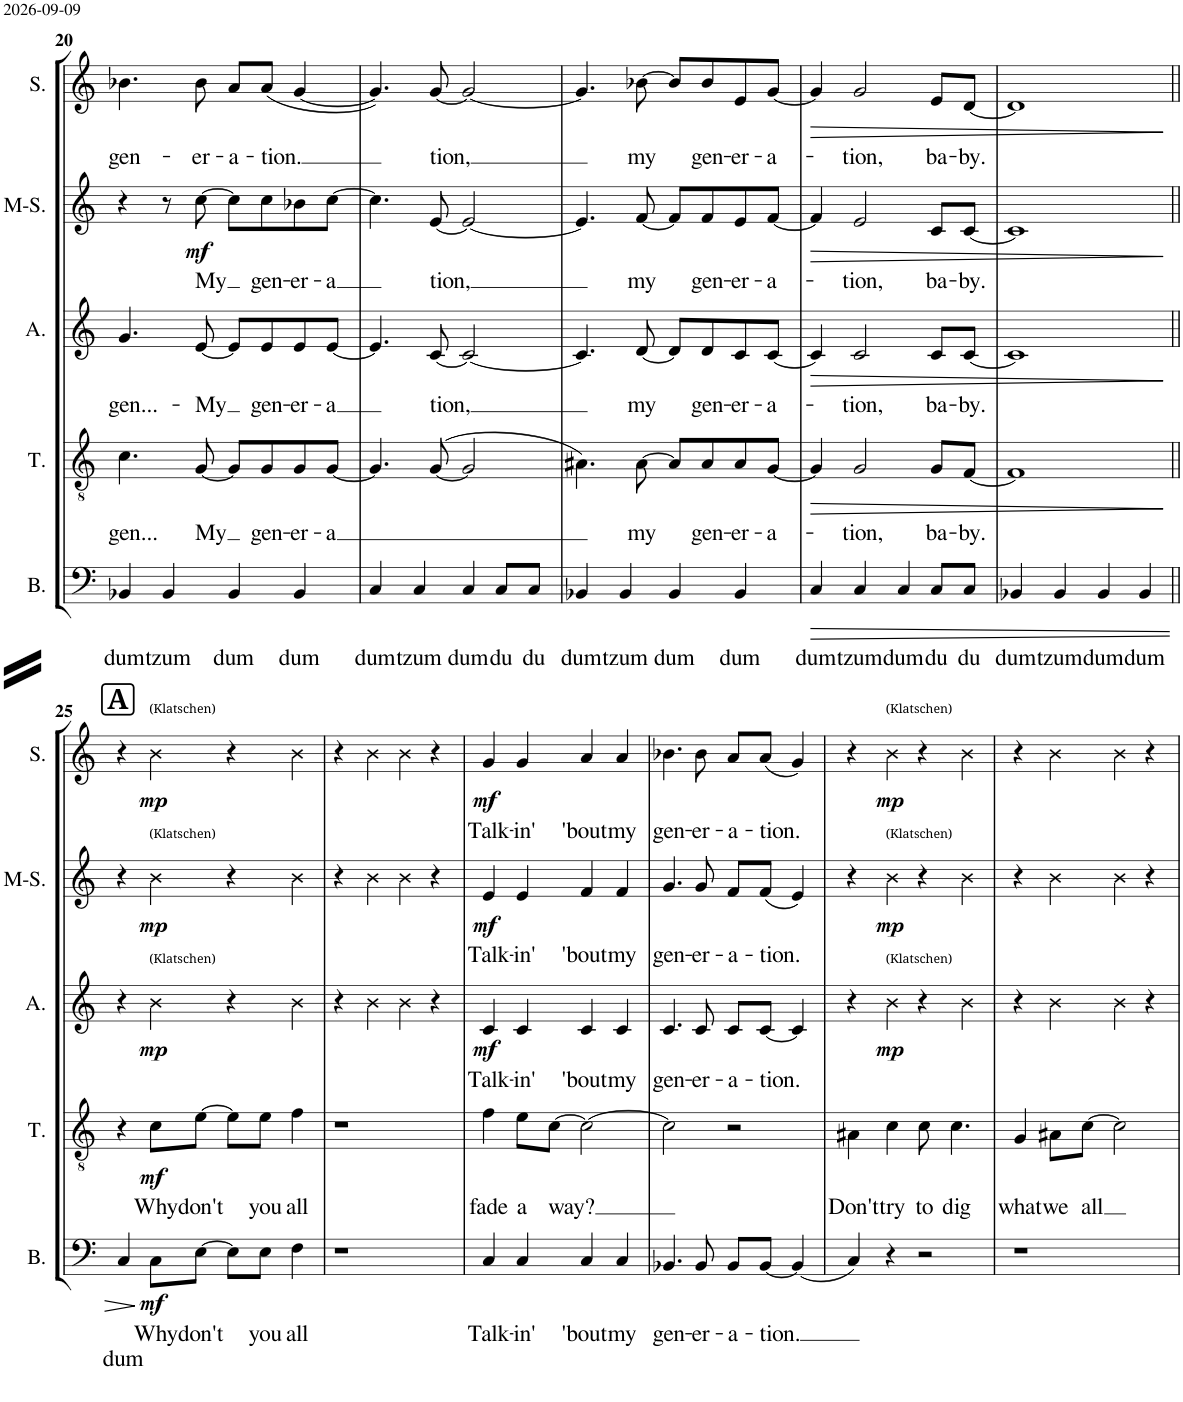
**kern	**text	**text	**dynam	**kern	**text	**dynam	**kern	**text	**dynam	**kern	**text	**dynam	**kern	**text	**dynam
*part5	*part5	*part5	*part5	*part4	*part4	*part4	*part3	*part3	*part3	*part2	*part2	*part2	*part1	*part1	*part1
*staff5	*staff5	*staff5	*staff5	*staff4	*staff4	*staff4	*staff3	*staff3	*staff3	*staff2	*staff2	*staff2	*staff1	*staff1	*staff1
*I"Bass	*	*	*	*I"Tenor	*	*	*I"Alto	*	*	*I"Mezzo-soprano	*	*	*I"Soprano	*	*
*I'B.	*	*	*	*I'T.	*	*	*I'A.	*	*	*I'M-S.	*	*	*I'S.	*	*
!!LO:PB:g=z
*clefF4	*	*	*	*clefGv2	*	*	*clefG2	*	*	*clefG2	*	*	*clefG2	*	*
*k[]	*	*	*	*k[]	*	*	*k[]	*	*	*k[]	*	*	*k[]	*	*
*M4/4	*	*	*	*M4/4	*	*	*M4/4	*	*	*M4/4	*	*	*M4/4	*	*
=20	=20	=20	=20	=20	=20	=20	=20	=20	=20	=20	=20	=20	=20	=20	=20
!	!	!LO:LY:b	!	!	!LO:LY:b	!	!	!LO:LY:b	!	!	!	!	!	!LO:LY:b	!
4BB-X/	.	dum	.	4.c\	gen...	.	4.g/	gen...-	.	4r	.	.	4.b-X\	gen-	.
!	!	!LO:LY:b	!	!	!	!	!	!	!	!	!	!	!	!	!
4BB-/	.	tzum	.	.	.	.	.	.	.	8r	.	.	.	.	.
!	!	!	!	!	!LO:LY:b	!	!	!LO:LY:b	!	!	!LO:LY:b	!LO:DY:b	!	!LO:LY:b	!
.	.	.	.	[8G/	My	.	[8e/	-My	.	[8cc\	My	mf	8b-\	-er-	.
!	!	!LO:LY:b	!	!	!	!	!	!	!	!	!	!	!	!LO:LY:b	!
4BB-/	.	dum	.	8G/L]	.	.	8e/L]	.	.	8cc\L]	.	.	8a/L	-a-	.
!	!	!	!	!	!LO:LY:b	!	!	!LO:LY:b	!	!	!LO:LY:b	!	!	!LO:LY:b	!
.	.	.	.	8G/	gen-	.	8e/	gen-	.	8cc\	gen-	.	(8a/J	-tion.	.
!	!	!LO:LY:b	!	!	!LO:LY:b	!	!	!LO:LY:b	!	!	!LO:LY:b	!	!	!	!
4BB-/	.	dum	.	8G/	-er-	.	8e/	-er-	.	8b-X\	-er-	.	[4g/	.	.
!	!	!	!	!	!LO:LY:b	!	!	!LO:LY:b	!	!	!LO:LY:b	!	!	!	!
.	.	.	.	[8G/J	-a	.	[8e/J	-a	.	[8cc\J	-a	.	.	.	.
=21	=21	=21	=21	=21	=21	=21	=21	=21	=21	=21	=21	=21	=21	=21	=21
!	!	!LO:LY:b	!	!	!	!	!	!	!	!	!	!	!	!	!
4C/	.	dum	.	4.G/]	.	.	4.e/]	.	.	4.cc\]	.	.	4.g/])	.	.
!	!	!LO:LY:b	!	!	!	!	!	!	!	!	!	!	!	!	!
4C/	.	tzum	.	.	.	.	.	.	.	.	.	.	.	.	.
!	!	!	!	!	!	!	!	!LO:LY:b	!	!	!LO:LY:b	!	!	!LO:LY:b	!
.	.	.	.	([8G/	.	.	[8c/	tion,	.	[8e/	tion,	.	[8g/	tion,	.
!	!	!LO:LY:b	!	!	!	!	!	!	!	!	!	!	!	!	!
4C/	.	dum	.	2G/]	.	.	2c/_	.	.	2e/_	.	.	2g/_	.	.
!	!	!LO:LY:b	!	!	!	!	!	!	!	!	!	!	!	!	!
8C/L	.	du	.	.	.	.	.	.	.	.	.	.	.	.	.
!	!	!LO:LY:b	!	!	!	!	!	!	!	!	!	!	!	!	!
8C/J	.	du	.	.	.	.	.	.	.	.	.	.	.	.	.
=22	=22	=22	=22	=22	=22	=22	=22	=22	=22	=22	=22	=22	=22	=22	=22
!	!	!LO:LY:b	!	!	!	!	!	!	!	!	!	!	!	!	!
4BB-X/	.	dum	.	4.A#X\)	.	.	4.c/]	.	.	4.e/]	.	.	4.g/]	.	.
!	!	!LO:LY:b	!	!	!	!	!	!	!	!	!	!	!	!	!
4BB-/	.	tzum	.	.	.	.	.	.	.	.	.	.	.	.	.
!	!	!	!	!	!LO:LY:b	!	!	!LO:LY:b	!	!	!LO:LY:b	!	!	!LO:LY:b	!
.	.	.	.	[8A#\	my	.	[8d/	my	.	[8f/	my	.	[8b-X\	my	.
!	!	!LO:LY:b	!	!	!	!	!	!	!	!	!	!	!	!	!
4BB-/	.	dum	.	8A#/L]	.	.	8d/L]	.	.	8f/L]	.	.	8b-/L]	.	.
!	!	!	!	!	!LO:LY:b	!	!	!LO:LY:b	!	!	!LO:LY:b	!	!	!LO:LY:b	!
.	.	.	.	8A#/	gen-	.	8d/	gen-	.	8f/	gen-	.	8b-/	gen-	.
!	!	!LO:LY:b	!	!	!LO:LY:b	!	!	!LO:LY:b	!	!	!LO:LY:b	!	!	!LO:LY:b	!
4BB-/	.	dum	.	8A#/	-er-	.	8c/	-er-	.	8e/	-er-	.	8e/	-er-	.
!	!	!	!	!	!LO:LY:b	!	!	!LO:LY:b	!	!	!LO:LY:b	!	!	!LO:LY:b	!
.	.	.	.	[8G/J	-a-	.	[8c/J	-a-	.	[8f/J	-a-	.	[8g/J	-a-	.
=23	=23	=23	=23	=23	=23	=23	=23	=23	=23	=23	=23	=23	=23	=23	=23
!	!	!LO:LY:b	!LO:HP:b	!	!	!LO:HP:b	!	!	!LO:HP:b	!	!	!LO:HP:b	!	!	!LO:HP:b
4C/	.	dum	>	4G/]	.	>	4c/]	.	>	4f/]	.	>	4g/]	.	>
!	!	!LO:LY:b	!	!	!LO:LY:b	!	!	!LO:LY:b	!	!	!LO:LY:b	!	!	!LO:LY:b	!
4C/	.	tzum	.	2G/	-tion,	.	2c/	-tion,	.	2e/	-tion,	.	2g/	-tion,	.
!	!	!LO:LY:b	!	!	!	!	!	!	!	!	!	!	!	!	!
4C/	.	dum	.	.	.	.	.	.	.	.	.	.	.	.	.
!	!	!LO:LY:b	!	!	!LO:LY:b	!	!	!LO:LY:b	!	!	!LO:LY:b	!	!	!LO:LY:b	!
8C/L	.	du	.	8G/L	ba-	.	8c/L	ba-	.	8c/L	ba-	.	8e/L	ba-	.
!	!	!LO:LY:b	!	!	!LO:LY:b	!	!	!LO:LY:b	!	!	!LO:LY:b	!	!	!LO:LY:b	!
8C/J	.	du	.	[8F/J	-by.	.	[8c/J	-by.	.	[8c/J	-by.	.	[8d/J	-by.	.
=24	=24	=24	=24	=24	=24	=24	=24	=24	=24	=24	=24	=24	=24	=24	=24
!	!	!LO:LY:b	!	!	!	!	!	!	!	!	!	!	!	!	!
4BB-X/	.	dum	.	1F]	.	.	1c]	.	.	1c]	.	.	1d]	.	.
!	!	!LO:LY:b	!	!	!	!	!	!	!	!	!	!	!	!	!
4BB-/	.	tzum	.	.	.	.	.	.	.	.	.	.	.	.	.
!	!	!LO:LY:b	!	!	!	!	!	!	!	!	!	!	!	!	!
4BB-/	.	dum	.	.	.	.	.	.	.	.	.	.	.	.	.
!	!	!LO:LY:b	!	!	!	!	!	!	!	!	!	!	!	!	!
4BB-/	.	dum	.	.	.	.	.	.	.	.	.	.	.	.	.
.	.	.	.	.	.	]	.	.	]	.	.	]	.	.	]
!!LO:LB:g=z
!!LO:REH:place=s1:a:B:cj:fs=15.7124:t=A
=25||	=25||	=25||	=25||	=25||	=25||	=25||	=25||	=25||	=25||	=25||	=25||	=25||	=25||	=25||	=25||
!	!	!LO:LY:b	!	!	!	!	!	!	!	!	!	!	!	!	!
4C/	.	dum	.	4r	.	.	4r	.	.	4r	.	.	4r	.	.
!	!	!	!	!	!	!	!	!	!	!	!	!	!LO:TX:a:t=(Klatschen)	!	!
!	!	!	!	!	!	!	!	!	!	!LO:TX:a:t=(Klatschen)	!	!	!	!	!
!	!	!	!	!	!	!	!LO:TX:a:t=(Klatschen)	!	!	!	!	!	!	!	!
!	!LO:LY:b	!	!LO:DY:n=1:b	!	!LO:LY:b	!LO:DY:b	!	!	!LO:DY:b	!	!	!LO:DY:b	!	!	!LO:DY:b
8C\L	Why	.	] mf	8c\L	Why	mf	4b\	.	mp	4b\	.	mp	4b\	.	mp
!	!LO:LY:b	!	!	!	!LO:LY:b	!	!	!	!	!	!	!	!	!	!
[8E\J	don't	.	.	[8e\J	don't	.	.	.	.	.	.	.	.	.	.
8E\L]	.	.	.	8e\L]	.	.	4r	.	.	4r	.	.	4r	.	.
!	!LO:LY:b	!	!	!	!LO:LY:b	!	!	!	!	!	!	!	!	!	!
8E\J	you	.	.	8e\J	you	.	.	.	.	.	.	.	.	.	.
!	!LO:LY:b	!	!	!	!LO:LY:b	!	!	!	!	!	!	!	!	!	!
4F\	all	.	.	4f\	all	.	4b\	.	.	4b\	.	.	4b\	.	.
=26	=26	=26	=26	=26	=26	=26	=26	=26	=26	=26	=26	=26	=26	=26	=26
1r	.	.	.	1r	.	.	4r	.	.	4r	.	.	4r	.	.
.	.	.	.	.	.	.	4b\	.	.	4b\	.	.	4b\	.	.
.	.	.	.	.	.	.	4b\	.	.	4b\	.	.	4b\	.	.
.	.	.	.	.	.	.	4r	.	.	4r	.	.	4r	.	.
=27	=27	=27	=27	=27	=27	=27	=27	=27	=27	=27	=27	=27	=27	=27	=27
!	!LO:LY:b	!	!	!	!LO:LY:b	!	!	!LO:LY:b	!LO:DY:b	!	!LO:LY:b	!LO:DY:b	!	!LO:LY:b	!LO:DY:b
4C/	Talk-	.	.	4f\	fade	.	4c/	Talk-	mf	4e/	Talk-	mf	4g/	Talk-	mf
!	!LO:LY:b	!	!	!	!LO:LY:b	!	!	!LO:LY:b	!	!	!LO:LY:b	!	!	!LO:LY:b	!
4C/	-in'	.	.	8e\L	a	.	4c/	-in'	.	4e/	-in'	.	4g/	-in'	.
!	!	!	!	!	!LO:LY:b	!	!	!	!	!	!	!	!	!	!
.	.	.	.	[8c\J	way?	.	.	.	.	.	.	.	.	.	.
!	!LO:LY:b	!	!	!	!	!	!	!LO:LY:b	!	!	!LO:LY:b	!	!	!LO:LY:b	!
4C/	'bout	.	.	2c\_	.	.	4c/	'bout	.	4f/	'bout	.	4a/	'bout	.
!	!LO:LY:b	!	!	!	!	!	!	!LO:LY:b	!	!	!LO:LY:b	!	!	!LO:LY:b	!
4C/	my	.	.	.	.	.	4c/	my	.	4f/	my	.	4a/	my	.
=28	=28	=28	=28	=28	=28	=28	=28	=28	=28	=28	=28	=28	=28	=28	=28
!	!LO:LY:b	!	!	!	!	!	!	!LO:LY:b	!	!	!LO:LY:b	!	!	!LO:LY:b	!
4.BB-X/	gen-	.	.	2c\]	.	.	4.c/	gen-	.	4.g/	gen-	.	4.b-X\	gen-	.
!	!LO:LY:b	!	!	!	!	!	!	!LO:LY:b	!	!	!LO:LY:b	!	!	!LO:LY:b	!
8BB-/	-er-	.	.	.	.	.	8c/	-er-	.	8g/	-er-	.	8b-\	-er-	.
!	!LO:LY:b	!	!	!	!	!	!	!LO:LY:b	!	!	!LO:LY:b	!	!	!LO:LY:b	!
8BB-/L	-a-	.	.	2r	.	.	8c/L	-a-	.	8f/L	-a-	.	8a/L	-a-	.
!	!LO:LY:b	!	!	!	!	!	!	!LO:LY:b	!	!	!LO:LY:b	!	!	!LO:LY:b	!
[8BB-/J	-tion.	.	.	.	.	.	[8c/J	-tion.	.	(8f/J	-tion.	.	(8a/J	-tion.	.
(4BB-/]	.	.	.	.	.	.	4c/]	.	.	4e/)	.	.	4g/)	.	.
=29	=29	=29	=29	=29	=29	=29	=29	=29	=29	=29	=29	=29	=29	=29	=29
!	!	!	!	!	!LO:LY:b	!	!	!	!	!	!	!	!	!	!
4C/)	.	.	.	4A#X\	Don't	.	4r	.	.	4r	.	.	4r	.	.
!	!	!	!	!	!	!	!	!	!	!	!	!	!LO:TX:a:t=(Klatschen)	!	!
!	!	!	!	!	!	!	!	!	!	!LO:TX:a:t=(Klatschen)	!	!	!	!	!
!	!	!	!	!	!	!	!LO:TX:a:t=(Klatschen)	!	!	!	!	!	!	!	!
!	!	!	!	!	!LO:LY:b	!	!	!	!LO:DY:b	!	!	!LO:DY:b	!	!	!LO:DY:b
4r	.	.	.	4c\	try	.	4b\	.	mp	4b\	.	mp	4b\	.	mp
!	!	!	!	!	!LO:LY:b	!	!	!	!	!	!	!	!	!	!
2r	.	.	.	8c\	to	.	4r	.	.	4r	.	.	4r	.	.
!	!	!	!	!	!LO:LY:b	!	!	!	!	!	!	!	!	!	!
.	.	.	.	4.c\	dig	.	.	.	.	.	.	.	.	.	.
.	.	.	.	.	.	.	4b\	.	.	4b\	.	.	4b\	.	.
=30	=30	=30	=30	=30	=30	=30	=30	=30	=30	=30	=30	=30	=30	=30	=30
!	!	!	!	!	!LO:LY:b	!	!	!	!	!	!	!	!	!	!
1r	.	.	.	4G/	what	.	4r	.	.	4r	.	.	4r	.	.
!	!	!	!	!	!LO:LY:b	!	!	!	!	!	!	!	!	!	!
.	.	.	.	8A#X\L	we	.	4b\	.	.	4b\	.	.	4b\	.	.
!	!	!	!	!	!LO:LY:b	!	!	!	!	!	!	!	!	!	!
.	.	.	.	[8c\J	all	.	.	.	.	.	.	.	.	.	.
.	.	.	.	2c\]	.	.	4b\	.	.	4b\	.	.	4b\	.	.
.	.	.	.	.	.	.	4r	.	.	4r	.	.	4r	.	.
=	=	=	=	=	=	=	=	=	=	=	=	=	=	=	=
*-	*-	*-	*-	*-	*-	*-	*-	*-	*-	*-	*-	*-	*-	*-	*-
